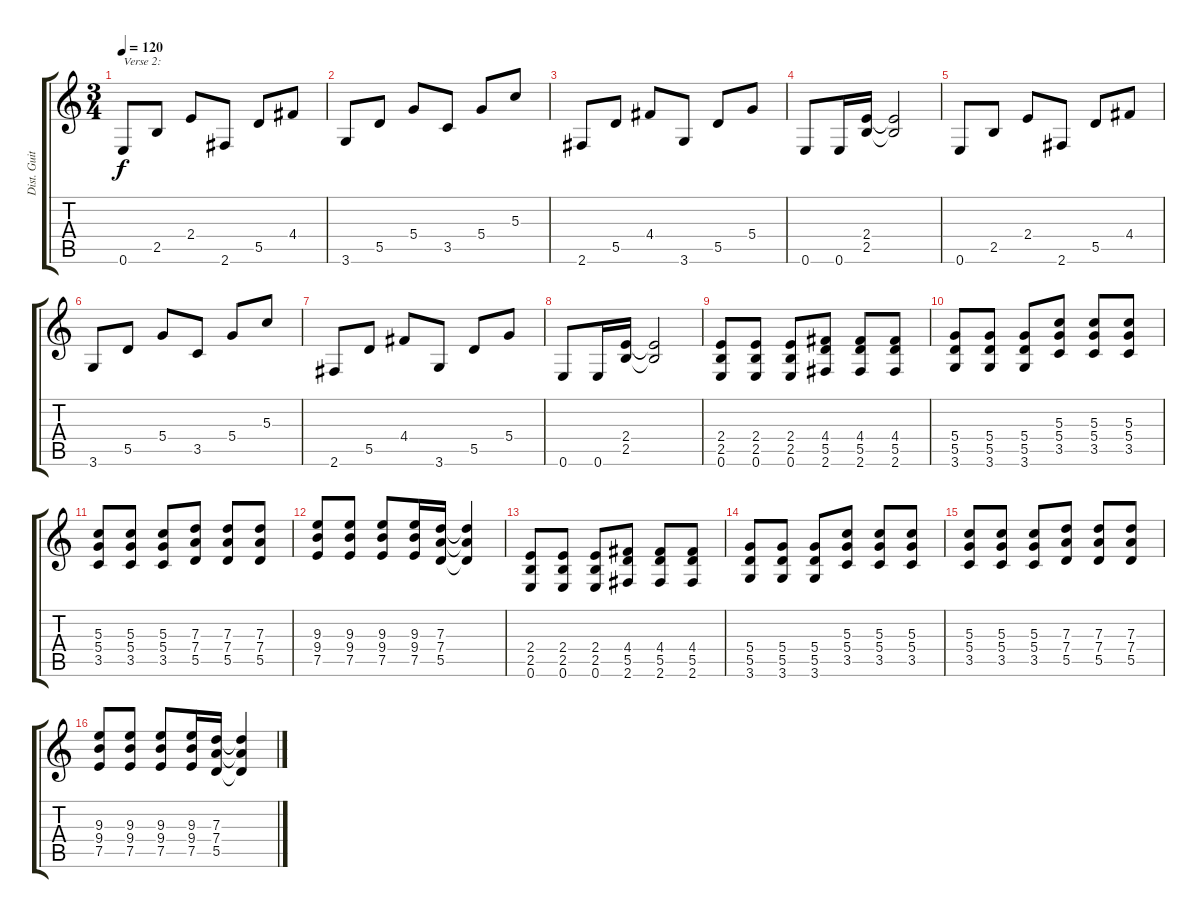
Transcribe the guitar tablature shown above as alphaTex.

\track ("Dist. Guitar 1" "Dist. Guit") {instrument distortionguitar}
\staff {score tabs}
\tuning (E4 B3 G3 D3 A2 E2) {hide}
\ts (3 4)
\tempo 120
\clef g2
\ks c
0.6.8{txt "Verse 2:" dy f volume 10 instrument distortionguitar} 2.5.8 2.4.8 2.6.8 5.5.8 4.4.8 |
3.6.8 5.5.8 5.4.8 3.5.8 5.4.8 5.3.8 |
2.6.8 5.5.8 4.4.8 3.6.8 5.5.8 5.4.8 |
0.6.8 0.6.16 (2.4 2.5).16 (2.4{t} 2.5{t}).2 |
0.6.8 2.5.8 2.4.8 2.6.8 5.5.8 4.4.8 |
3.6.8 5.5.8 5.4.8 3.5.8 5.4.8 5.3.8 |
2.6.8 5.5.8 4.4.8 3.6.8 5.5.8 5.4.8 |
0.6.8 0.6.16 (2.4 2.5).16 (2.4{t} 2.5{t}).2 |
(2.4 2.5 0.6).8 (2.4 2.5 0.6).8 (2.4 2.5 0.6).8 (4.4 5.5 2.6).8 (4.4 5.5 2.6).8 (4.4 5.5 2.6).8 |
(5.4 5.5 3.6).8 (5.4 5.5 3.6).8 (5.4 5.5 3.6).8 (5.3 5.4 3.5).8 (5.3 5.4 3.5).8 (5.3 5.4 3.5).8 |
(5.3 5.4 3.5).8 (5.3 5.4 3.5).8 (5.3 5.4 3.5).8 (7.3 7.4 5.5).8 (7.3 7.4 5.5).8 (7.3 7.4 5.5).8 |
(9.3 9.4 7.5).8 (9.3 9.4 7.5).8 (9.3 9.4 7.5).8 (9.3 9.4 7.5).16 (7.3 7.4 5.5).16 (7.3{t} 7.4{t} 5.5{t}).4 |
(2.4 2.5 0.6).8 (2.4 2.5 0.6).8 (2.4 2.5 0.6).8 (4.4 5.5 2.6).8 (4.4 5.5 2.6).8 (4.4 5.5 2.6).8 |
(5.4 5.5 3.6).8 (5.4 5.5 3.6).8 (5.4 5.5 3.6).8 (5.3 5.4 3.5).8 (5.3 5.4 3.5).8 (5.3 5.4 3.5).8 |
(5.3 5.4 3.5).8 (5.3 5.4 3.5).8 (5.3 5.4 3.5).8 (7.3 7.4 5.5).8 (7.3 7.4 5.5).8 (7.3 7.4 5.5).8 |
(9.3 9.4 7.5).8 (9.3 9.4 7.5).8 (9.3 9.4 7.5).8 (9.3 9.4 7.5).16 (7.3 7.4 5.5).16 (7.3{t} 7.4{t} 5.5{t}).4
